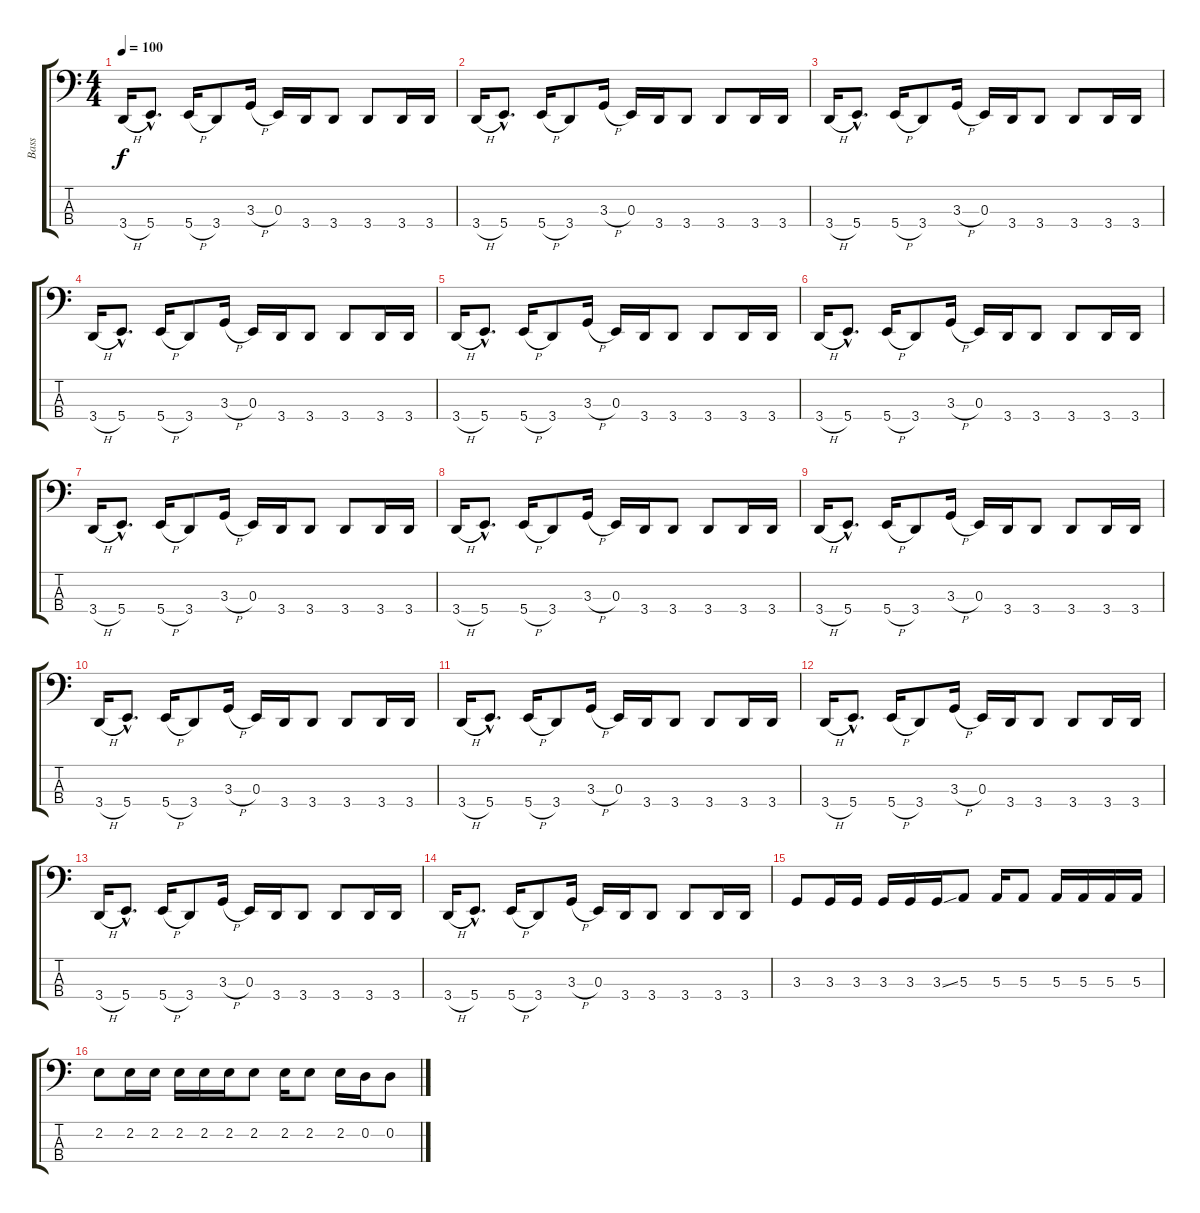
\track ("Bass" "Bass") {instrument electricbassfinger}
\staff {score tabs}
\tuning (G2 D2 E1 B0) {hide}
\ts (4 4)
\tempo 100
\clef f4
\ks c
3.4{h}.16{dy f} 5.4{hac}.8{d} 5.4{h}.16 3.4.8 3.3{h}.16 0.3.16 3.4.16 3.4.8 3.4.8 3.4.16 3.4.16 |
3.4{h}.16 5.4{hac}.8{d} 5.4{h}.16 3.4.8 3.3{h}.16 0.3.16 3.4.16 3.4.8 3.4.8 3.4.16 3.4.16 |
3.4{h}.16 5.4{hac}.8{d} 5.4{h}.16 3.4.8 3.3{h}.16 0.3.16 3.4.16 3.4.8 3.4.8 3.4.16 3.4.16 |
3.4{h}.16 5.4{hac}.8{d} 5.4{h}.16 3.4.8 3.3{h}.16 0.3.16 3.4.16 3.4.8 3.4.8 3.4.16 3.4.16 |
3.4{h}.16 5.4{hac}.8{d} 5.4{h}.16 3.4.8 3.3{h}.16 0.3.16 3.4.16 3.4.8 3.4.8 3.4.16 3.4.16 |
3.4{h}.16 5.4{hac}.8{d} 5.4{h}.16 3.4.8 3.3{h}.16 0.3.16 3.4.16 3.4.8 3.4.8 3.4.16 3.4.16 |
3.4{h}.16 5.4{hac}.8{d} 5.4{h}.16 3.4.8 3.3{h}.16 0.3.16 3.4.16 3.4.8 3.4.8 3.4.16 3.4.16 |
3.4{h}.16 5.4{hac}.8{d} 5.4{h}.16 3.4.8 3.3{h}.16 0.3.16 3.4.16 3.4.8 3.4.8 3.4.16 3.4.16 |
3.4{h}.16 5.4{hac}.8{d} 5.4{h}.16 3.4.8 3.3{h}.16 0.3.16 3.4.16 3.4.8 3.4.8 3.4.16 3.4.16 |
3.4{h}.16 5.4{hac}.8{d} 5.4{h}.16 3.4.8 3.3{h}.16 0.3.16 3.4.16 3.4.8 3.4.8 3.4.16 3.4.16 |
3.4{h}.16 5.4{hac}.8{d} 5.4{h}.16 3.4.8 3.3{h}.16 0.3.16 3.4.16 3.4.8 3.4.8 3.4.16 3.4.16 |
3.4{h}.16 5.4{hac}.8{d} 5.4{h}.16 3.4.8 3.3{h}.16 0.3.16 3.4.16 3.4.8 3.4.8 3.4.16 3.4.16 |
3.4{h}.16 5.4{hac}.8{d} 5.4{h}.16 3.4.8 3.3{h}.16 0.3.16 3.4.16 3.4.8 3.4.8 3.4.16 3.4.16 |
3.4{h}.16 5.4{hac}.8{d} 5.4{h}.16 3.4.8 3.3{h}.16 0.3.16 3.4.16 3.4.8 3.4.8 3.4.16 3.4.16 |
3.3.8 3.3.16 3.3.16 3.3.16 3.3.16 3.3{ss}.16 5.3.8 5.3.16 5.3.8 5.3.16 5.3.16 5.3.16 5.3.16 |
2.2.8 2.2.16 2.2.16 2.2.16 2.2.16 2.2.16 2.2.8 2.2.16 2.2.8 2.2.16 0.2.16 0.2.8
